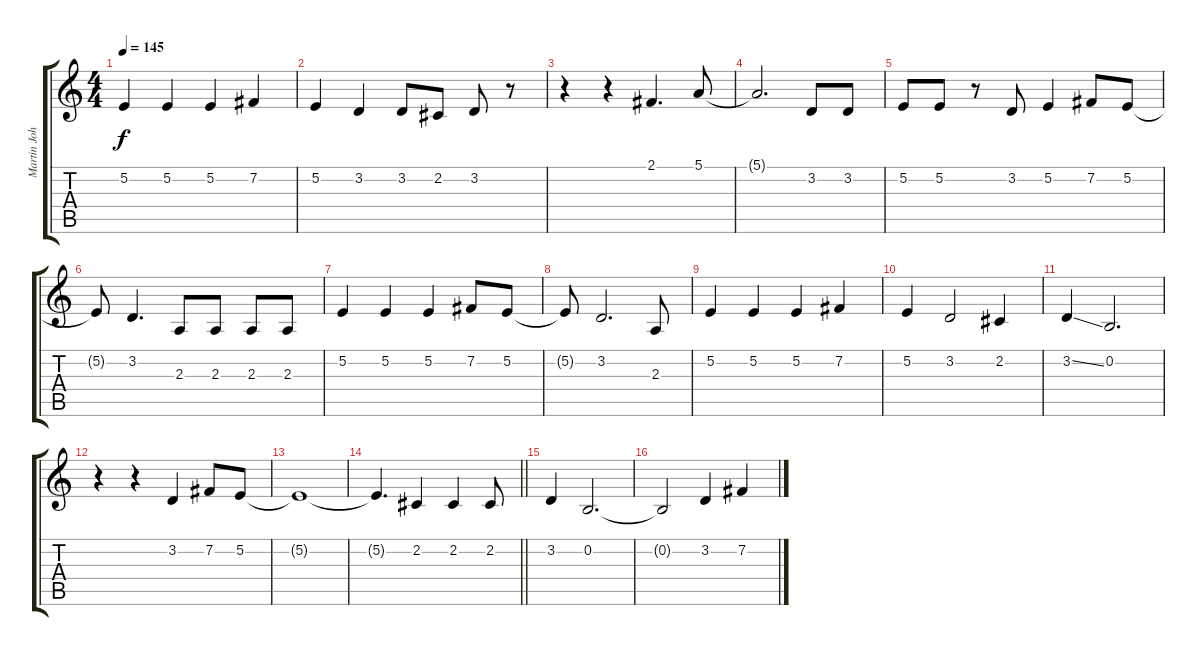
\track ("Martin Johnson (Vocals)" "Martin Joh") {instrument clarinet}
\staff {score tabs}
\tuning (E4 B3 G3 D3 A2 E2) {hide}
\ts (4 4)
\tempo 145
\clef g2
\ks c
5.2.4{dy f} 5.2.4 5.2.4 7.2.4 |
5.2.4 3.2.4 3.2.8 2.2.8 3.2.8 r.8 |
r.4 r.4 2.1.4{d} 5.1.8 |
5.1{t}.2{d} 3.2.8 3.2.8 |
5.2.8 5.2.8 r.8 3.2.8 5.2.4 7.2.8 5.2.8 |
5.2{t}.8 3.2.4{d} 2.3.8 2.3.8 2.3.8 2.3.8 |
5.2.4 5.2.4 5.2.4 7.2.8 5.2.8 |
5.2{t}.8 3.2.2{d} 2.3.8 |
5.2.4 5.2.4 5.2.4 7.2.4 |
5.2.4 3.2.2 2.2.4 |
3.2{ss}.4 0.2.2{d} |
r.4 r.4 3.2.4 7.2.8 5.2.8 |
5.2{t}.1 |
\barLineRight lightlight
5.2{t}.4{d} 2.2.4 2.2.4 2.2.8 |
3.2.4 0.2.2{d} |
0.2{t}.2 3.2.4 7.2.4
